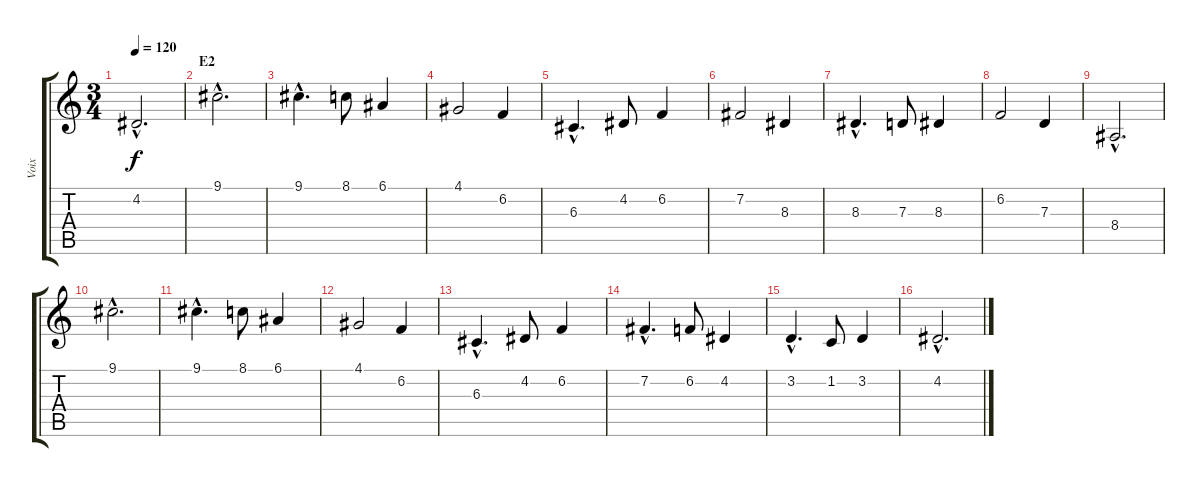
\track ("Voix" "Voix") {instrument choiraahs}
\staff {score tabs}
\tuning (E4 B3 G3 D3 A2 E2) {hide}
\ts (3 4)
\tempo 120
\clef g2
\ks c
4.2{hac}.2{d dy f} |
\section ("" "E2")
9.1{hac}.2{d} |
9.1{hac}.4{d} 8.1.8 6.1.4 |
4.1.2 6.2.4 |
6.3{hac}.4{d} 4.2.8 6.2.4 |
7.2.2 8.3.4 |
8.3{hac}.4{d} 7.3.8 8.3.4 |
6.2.2 7.3.4 |
8.4{hac}.2{d} |
9.1{hac}.2{d} |
9.1{hac}.4{d} 8.1.8 6.1.4 |
4.1.2 6.2.4 |
6.3{hac}.4{d} 4.2.8 6.2.4 |
7.2{hac}.4{d} 6.2.8 4.2.4 |
3.2{hac}.4{d} 1.2.8 3.2.4 |
4.2{hac}.2{d}
